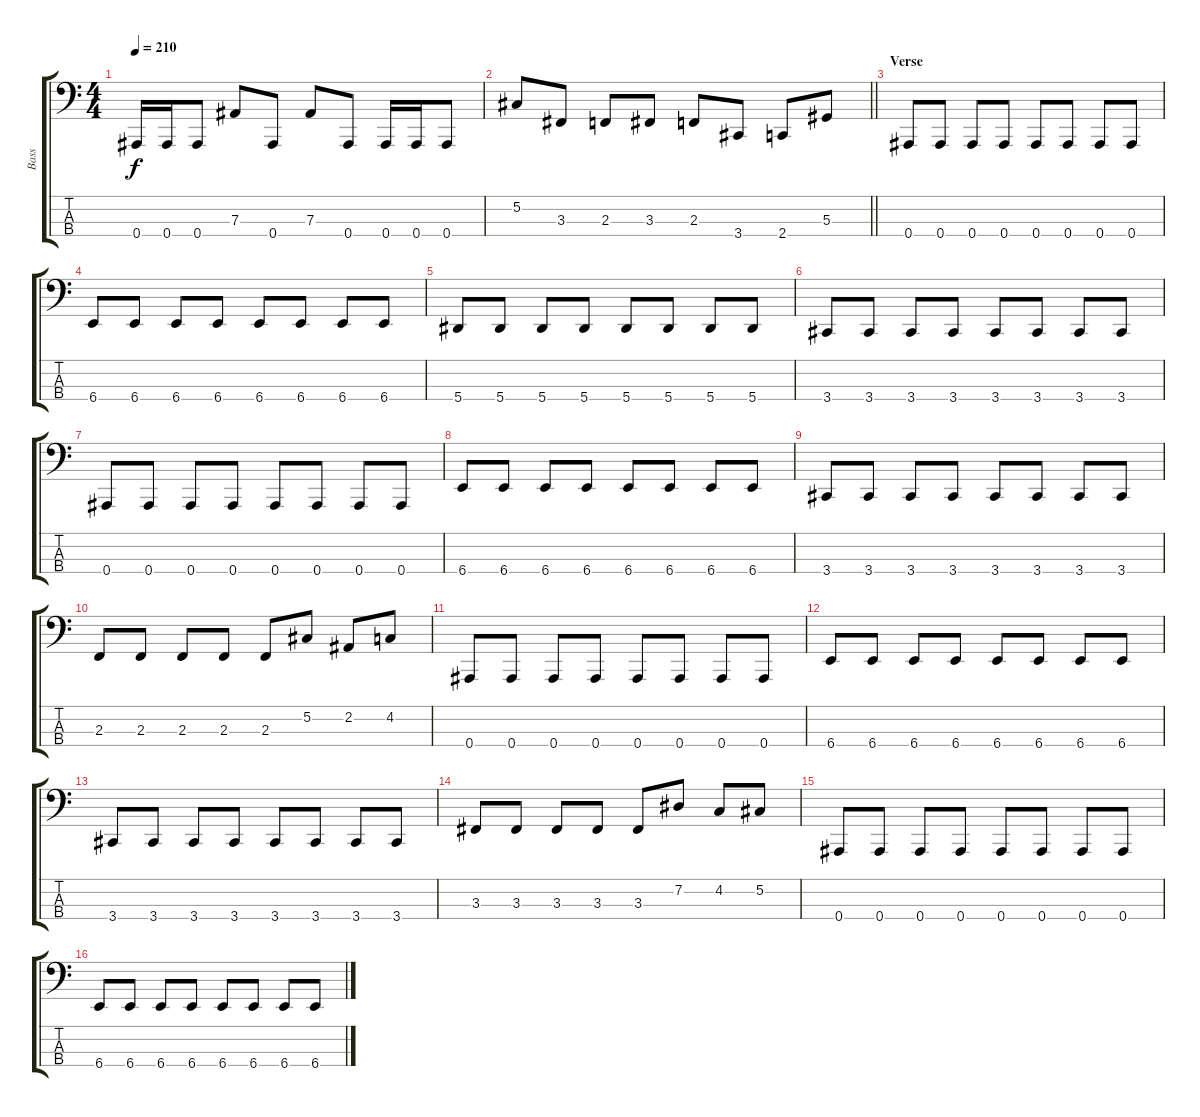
\track ("Bass" "Bass") {instrument electricbassfinger}
\staff {score tabs}
\tuning (Db2 Ab1 Eb1 Bb0) {hide}
\ts (4 4)
\tempo 210
\clef f4
\ks c
0.4.16{dy f} 0.4.16 0.4.8 7.3.8 0.4.8 7.3.8 0.4.8 0.4.16 0.4.16 0.4.8 |
\barLineRight lightlight
5.2.8 3.3.8 2.3.8 3.3.8 2.3.8 3.4.8 2.4.8 5.3.8 |
\section ("" "Verse")
0.4.8 0.4.8 0.4.8 0.4.8 0.4.8 0.4.8 0.4.8 0.4.8 |
6.4.8 6.4.8 6.4.8 6.4.8 6.4.8 6.4.8 6.4.8 6.4.8 |
5.4.8 5.4.8 5.4.8 5.4.8 5.4.8 5.4.8 5.4.8 5.4.8 |
3.4.8 3.4.8 3.4.8 3.4.8 3.4.8 3.4.8 3.4.8 3.4.8 |
0.4.8 0.4.8 0.4.8 0.4.8 0.4.8 0.4.8 0.4.8 0.4.8 |
6.4.8 6.4.8 6.4.8 6.4.8 6.4.8 6.4.8 6.4.8 6.4.8 |
3.4.8 3.4.8 3.4.8 3.4.8 3.4.8 3.4.8 3.4.8 3.4.8 |
2.3.8 2.3.8 2.3.8 2.3.8 2.3.8 5.2.8 2.2.8 4.2.8 |
0.4.8 0.4.8 0.4.8 0.4.8 0.4.8 0.4.8 0.4.8 0.4.8 |
6.4.8 6.4.8 6.4.8 6.4.8 6.4.8 6.4.8 6.4.8 6.4.8 |
3.4.8 3.4.8 3.4.8 3.4.8 3.4.8 3.4.8 3.4.8 3.4.8 |
3.3.8 3.3.8 3.3.8 3.3.8 3.3.8 7.2.8 4.2.8 5.2.8 |
0.4.8 0.4.8 0.4.8 0.4.8 0.4.8 0.4.8 0.4.8 0.4.8 |
6.4.8 6.4.8 6.4.8 6.4.8 6.4.8 6.4.8 6.4.8 6.4.8
